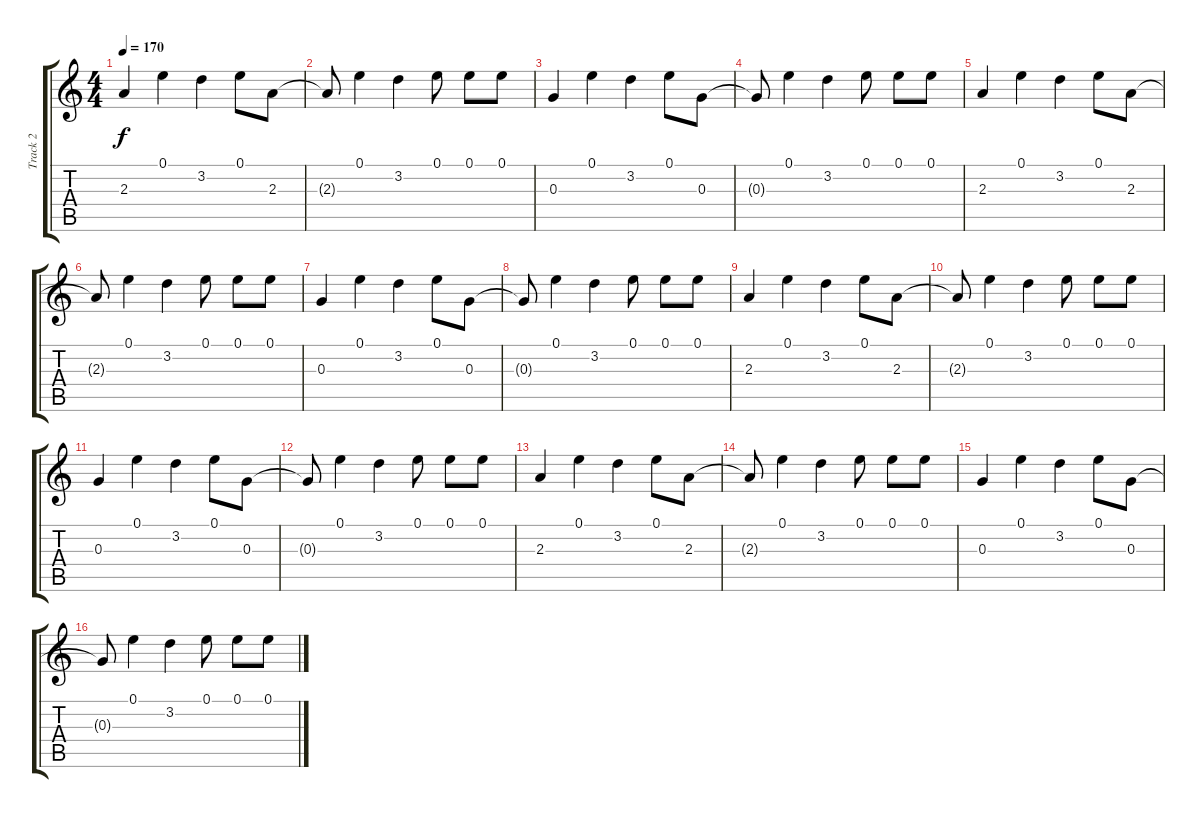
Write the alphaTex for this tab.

\track ("Track 2" "Track 2") {instrument electricguitarjazz}
\staff {score tabs}
\tuning (E4 B3 G3 D3 A2 E2) {hide}
\ts (4 4)
\tempo 170
\clef g2
\ks c
2.3.4{dy f} 0.1.4 3.2.4 0.1.8 2.3.8 |
2.3{t}.8 0.1.4 3.2.4 0.1.8 0.1.8 0.1.8 |
0.3.4 0.1.4 3.2.4 0.1.8 0.3.8 |
0.3{t}.8 0.1.4 3.2.4 0.1.8 0.1.8 0.1.8 |
2.3.4 0.1.4 3.2.4 0.1.8 2.3.8 |
2.3{t}.8 0.1.4 3.2.4 0.1.8 0.1.8 0.1.8 |
0.3.4 0.1.4 3.2.4 0.1.8 0.3.8 |
0.3{t}.8 0.1.4 3.2.4 0.1.8 0.1.8 0.1.8 |
2.3.4 0.1.4 3.2.4 0.1.8 2.3.8 |
2.3{t}.8 0.1.4 3.2.4 0.1.8 0.1.8 0.1.8 |
0.3.4 0.1.4 3.2.4 0.1.8 0.3.8 |
0.3{t}.8 0.1.4 3.2.4 0.1.8 0.1.8 0.1.8 |
2.3.4 0.1.4 3.2.4 0.1.8 2.3.8 |
2.3{t}.8 0.1.4 3.2.4 0.1.8 0.1.8 0.1.8 |
0.3.4 0.1.4 3.2.4 0.1.8 0.3.8 |
0.3{t}.8 0.1.4 3.2.4 0.1.8 0.1.8 0.1.8
